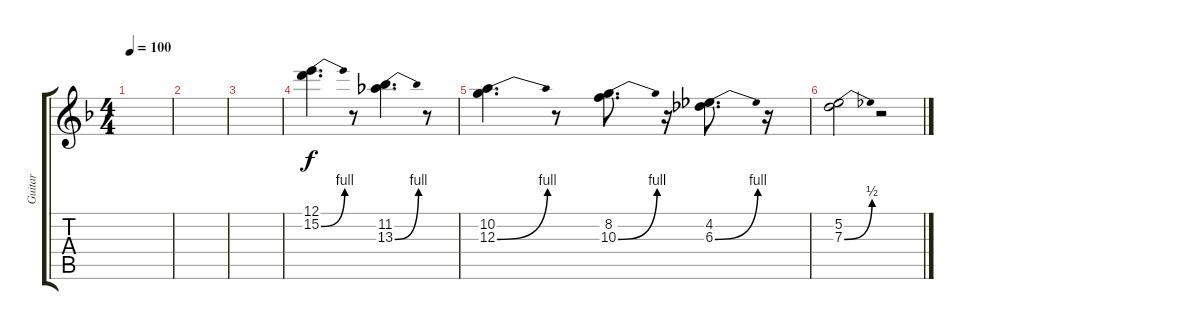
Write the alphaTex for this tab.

\track ("Guitar" "Guitar") {instrument distortionguitar}
\staff {score tabs}
\tuning (E4 B3 G3 D3 A2 D2) {hide}
\ts (4 4)
\tempo 100
\clef g2
\ks dminor
|
|
|
(12.1 15.2{be (bend 0 0 60 4)}).4{d dy f} r.8 (11.2 13.3{be (bend 0 0 60 4)}).4{d} r.8 |
(10.2 12.3{be (bend 0 0 60 4)}).4{d} r.8 (8.2 10.3{be (bend 0 0 60 4)}).8{d} r.16 (4.2 6.3{be (bend 0 0 60 4)}).8{d} r.16 |
(5.2 7.3{be (bend 0 0 60 2)}).2 r.2
